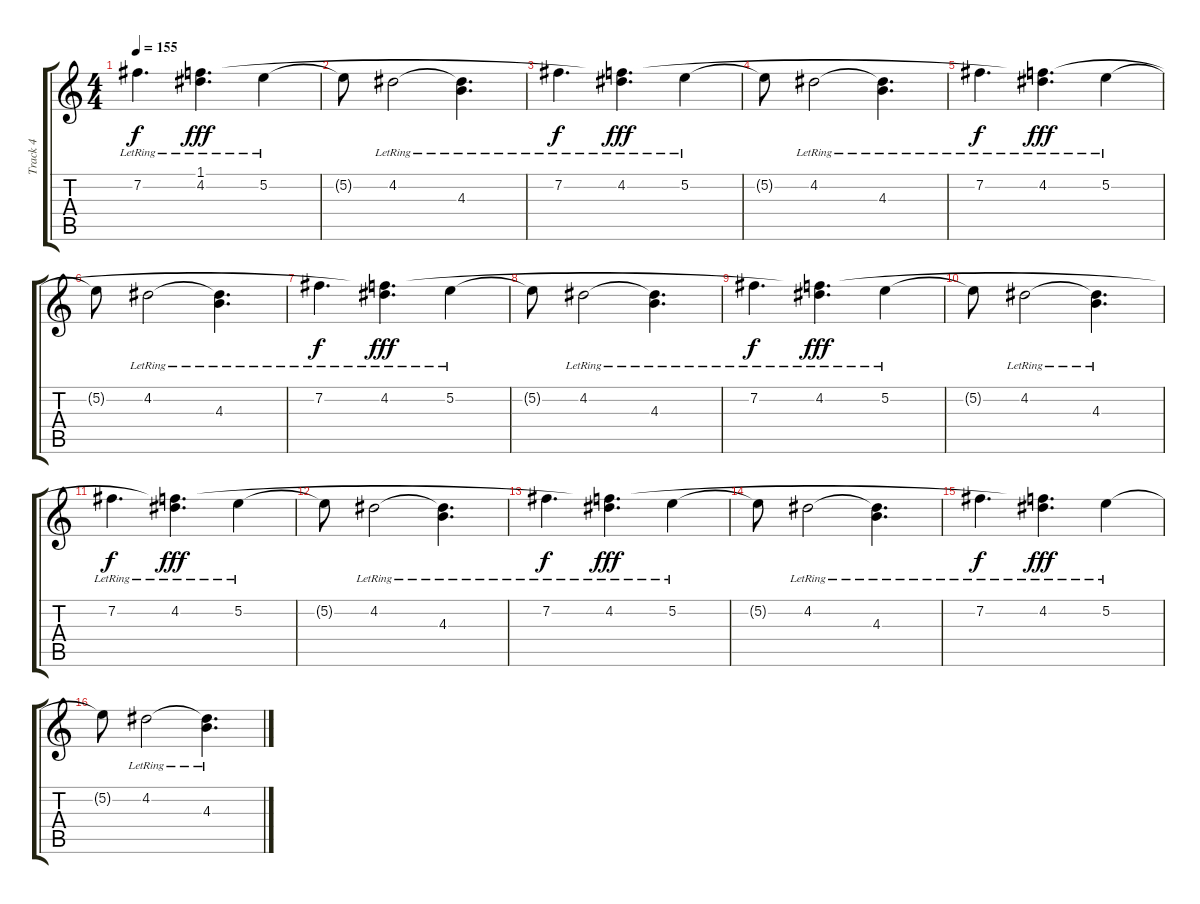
\track ("Track 4" "Track 4") {instrument overdrivenguitar}
\staff {score tabs}
\tuning (E4 B3 G3 D3 A2 E2) {hide}
\ts (4 4)
\tempo 155
\clef g2
\ks c
7.2{lr}.4{d dy f} (1.1{t} 4.2{lr}).4{d dy fff} 5.2{lr}.4 |
5.2{t}.8 4.2{lr}.2 (4.2{t} 4.3{lr}).4{d} |
7.2{lr}.4{d dy f} (1.1{t} 4.2{lr}).4{d dy fff} 5.2{lr}.4 |
5.2{t}.8 4.2{lr}.2 (4.2{t} 4.3{lr}).4{d} |
7.2{lr}.4{d dy f} (1.1{t} 4.2{lr}).4{d dy fff} 5.2{lr}.4 |
5.2{t}.8 4.2{lr}.2 (4.2{t} 4.3{lr}).4{d} |
7.2{lr}.4{d dy f} (1.1{t} 4.2{lr}).4{d dy fff} 5.2{lr}.4 |
5.2{t}.8 4.2{lr}.2 (4.2{t} 4.3{lr}).4{d} |
7.2{lr}.4{d dy f} (1.1{t} 4.2{lr}).4{d dy fff} 5.2{lr}.4 |
5.2{t}.8 4.2{lr}.2 (4.2{t} 4.3{lr}).4{d} |
7.2{lr}.4{d dy f} (1.1{t} 4.2{lr}).4{d dy fff} 5.2{lr}.4 |
5.2{t}.8 4.2{lr}.2 (4.2{t} 4.3{lr}).4{d} |
7.2{lr}.4{d dy f} (1.1{t} 4.2{lr}).4{d dy fff} 5.2{lr}.4 |
5.2{t}.8 4.2{lr}.2 (4.2{t} 4.3{lr}).4{d} |
7.2{lr}.4{d dy f} (1.1{t} 4.2{lr}).4{d dy fff} 5.2{lr}.4 |
5.2{t}.8 4.2{lr}.2 (4.2{t} 4.3{lr}).4{d}
